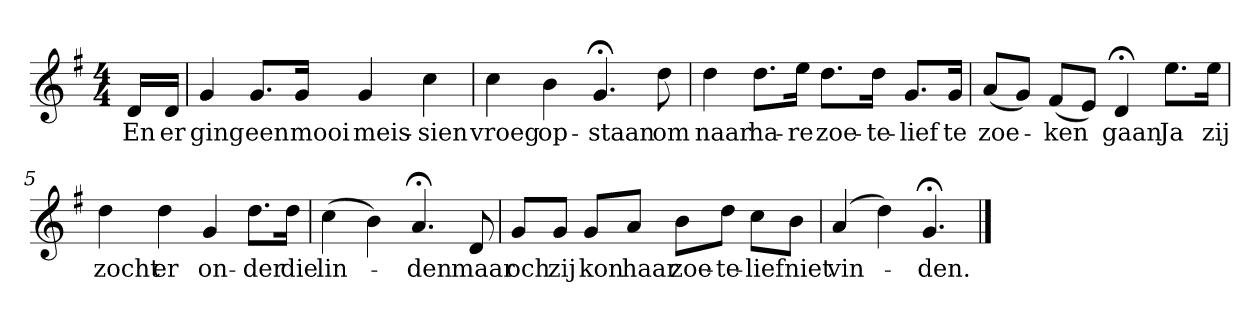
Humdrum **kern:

**kern	**text
*part1	*part1
*staff1	*staff1
*k[f#]	*
*G:	*
*M4/4	*
*MM120	*
=	=
16dLL	En
16dJJ	er
=1	=1
4g	ging
8.gL	een
16gJk	mooi
4g	meis-
4cc	-sien
=2	=2
4cc	vroeg
4b	op-
4.g;<	-staan
8dd	om
=3	=3
4dd	naar
8.ddL	ha-
16eeJk	-re
8.ddL	zoe-
16ddJk	-te-
8.gL	-lief
16gJk	te
=4	=4
(8aL	zoe-
8gJ)	.
(8f#L	-ken
8eJ)	.
4d;<	gaan
8.eeL	Ja
16eeJk	zij
=5	=5
4dd	zocht
4dd	er
4g	on-
8.ddL	-der
16ddJk	die
=6	=6
(4cc	lin-
4b)	.
4.a;<	-den
8d	maar
=7	=7
8gL	och
8gJ	zij
8gL	kon
8aJ	haar
8bL	zoe-
8ddJ	-te-
8ccL	-lief
8bJ	niet
=8	=8
(4a	vin-
4dd)	.
4.g;<	-den.
==	==
*-	*-
